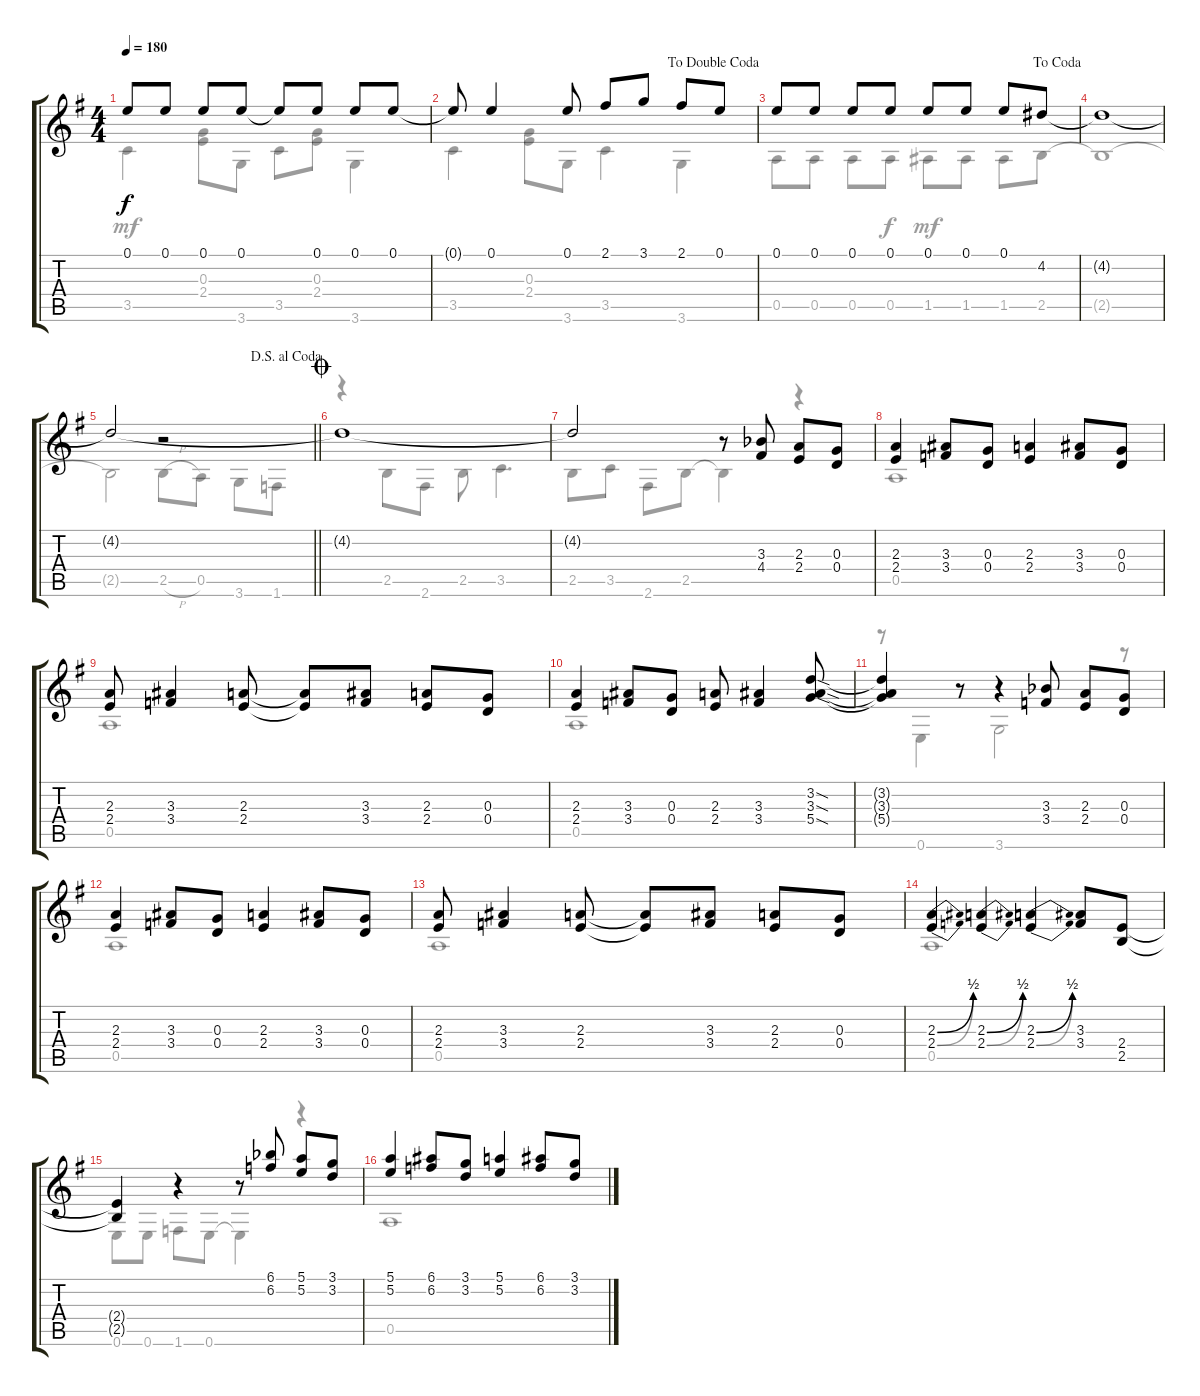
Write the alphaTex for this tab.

\track "" {instrument acousticguitarnylon}
\staff {score tabs}
\tuning (E4 B3 G3 D3 A2 E2) {hide}
\voice
\ts (4 4)
\tempo 180
\clef g2
\ks eminor
0.1.8{dy f} 0.1.8 0.1.8 0.1.8 0.1{t}.8 0.1.8 0.1.8 0.1.8 |
\jump dadoublecoda
0.1{t}.8 0.1.4 0.1.8 2.1.8 3.1.8 2.1.8 0.1.8 |
\jump dacoda
0.1.8 0.1.8 0.1.8 0.1.8 0.1.8 0.1.8 0.1.8 4.2.8 |
4.2{t}.1 |
\jump dalsegnoalcoda
\barLineRight lightlight
4.2{t}.2 r.2 |
\jump coda
4.2{t}.1 |
4.2{t}.2 r.8 (3.3{acc b} 4.4).8 (2.3 2.4).8 (0.3 0.4).8 |
(2.3 2.4).4 (3.3 3.4).8 (0.3 0.4).8 (2.3 2.4).4 (3.3 3.4).8 (0.3 0.4).8 |
(2.3 2.4).8 (3.3 3.4).4 (2.3 2.4).8 (2.3{t} 2.4{t}).8 (3.3 3.4).8 (2.3 2.4).8 (0.3 0.4).8 |
(2.3 2.4).4 (3.3 3.4).8 (0.3 0.4).8 (2.3 2.4).8 (3.3 3.4).4 (3.2{sod} 3.3{sod} 5.4{sod}).8 |
(3.2{t} 3.3{t} 5.4{t}).4 r.8 r.4 (3.3{acc b} 3.4).8 (2.3 2.4).8 (0.3 0.4).8 |
(2.3 2.4).4 (3.3 3.4).8 (0.3 0.4).8 (2.3 2.4).4 (3.3 3.4).8 (0.3 0.4).8 |
(2.3 2.4).8 (3.3 3.4).4 (2.3 2.4).8 (2.3{t} 2.4{t}).8 (3.3 3.4).8 (2.3 2.4).8 (0.3 0.4).8 |
(2.3{be (bend 0 0 60 2)} 2.4{be (bend 0 0 60 2)}).4 (2.3{be (bend 0 0 60 2)} 2.4{be (bend 0 0 60 2)}).4 (2.3{be (bend 0 0 60 2)} 2.4{be (bend 0 0 60 2)}).4 (3.3 3.4).8 (2.4 2.5).8 |
(2.4{t} 2.5{t}).4 r.4 r.8 (6.1{acc b} 6.2).8 (5.1 5.2).8 (3.1 3.2).8 |
(5.1 5.2).4 (6.1 6.2).8 (3.1 3.2).8 (5.1 5.2).4 (6.1 6.2).8 (3.1 3.2).8
\voice
\clef g2
\ottava regular
\simile none
\ks eminor
3.5.4{dy mf} (0.3 2.4).8 3.6.8 3.5.8 (0.3 2.4).8 3.6.4 |
3.5.4 (0.3 2.4).8 3.6.8 3.5.4 3.6.4 |
0.5.8 0.5.8 0.5.8 0.5.8{dy f} 1.5.8{dy mf} 1.5.8 1.5.8 2.5.8 |
2.5{t}.1 |
\barLineRight lightlight
2.5{t}.2 2.5{h}.8 0.5.8 3.6.8 1.6.8 |
r.4 2.5.8 2.6.8 2.5.8 3.5.4{d} |
2.5.8 3.5.8 2.6.8 2.5.8 2.5{t}.4 r.4 |
0.5.1 |
0.5.1 |
0.5.1 |
r.8 0.6.4 3.6.2 r.8 |
0.5.1 |
0.5.1 |
0.5.1 |
0.6.8 0.6.8 1.6.8 0.6.8 0.6{t}.4 r.4 |
0.5.1
